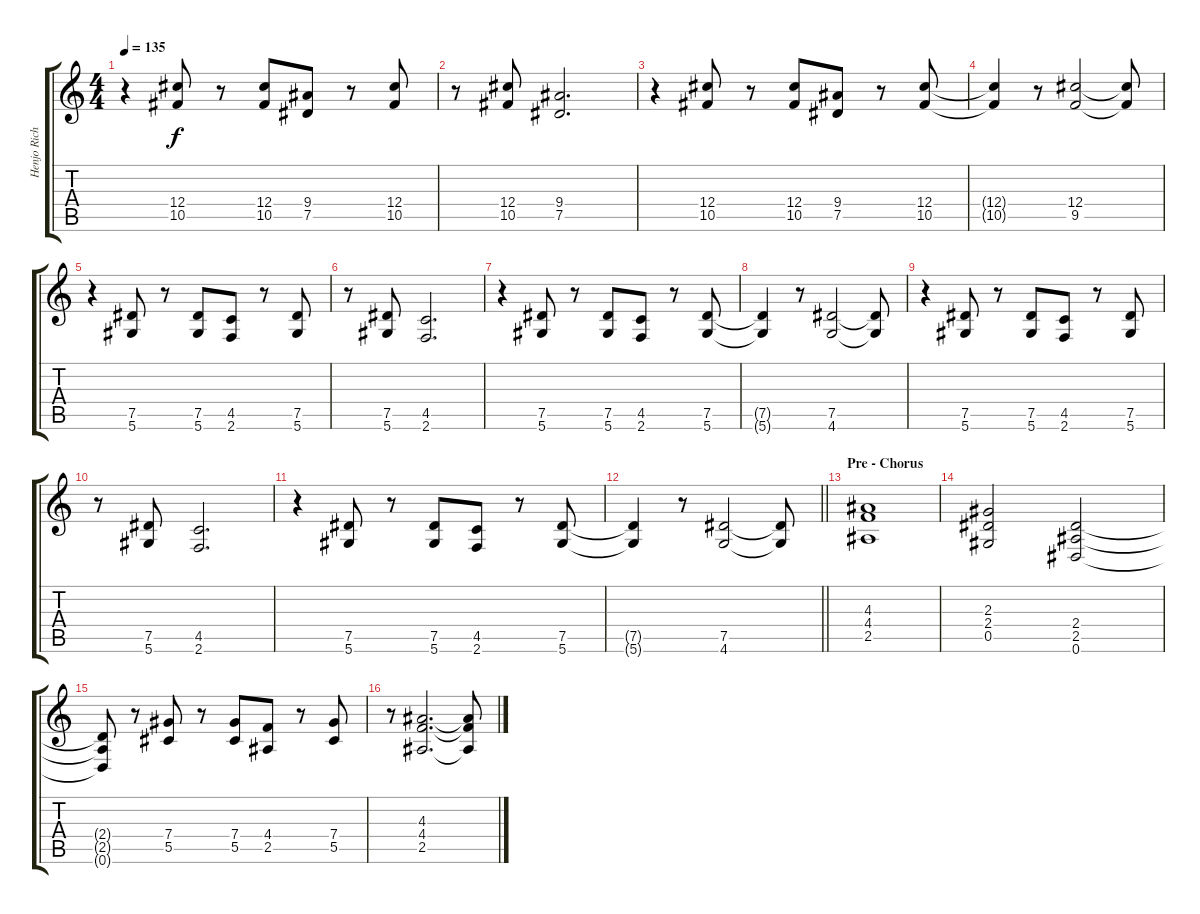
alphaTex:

\track ("Henjo Richter" "Henjo Rich") {instrument overdrivenguitar}
\staff {score tabs}
\tuning (Eb4 Bb3 Gb3 Db3 Ab2 Eb2) {hide}
\ts (4 4)
\tempo 135
\clef g2
\ks c
r.4{dy f} (12.4 10.5).8 r.8 (12.4 10.5).8 (9.4 7.5).8 r.8 (12.4 10.5).8 |
r.8 (12.4 10.5).8 (9.4 7.5).2{d} |
r.4 (12.4 10.5).8 r.8 (12.4 10.5).8 (9.4 7.5).8 r.8 (12.4 10.5).8 |
(12.4{t} 10.5{t}).4 r.8 (12.4 9.5).2 (12.4{t} 9.5{t}).8 |
r.4 (7.5 5.6).8 r.8 (7.5 5.6).8 (4.5 2.6).8 r.8 (7.5 5.6).8 |
r.8 (7.5 5.6).8 (4.5 2.6).2{d} |
r.4 (7.5 5.6).8 r.8 (7.5 5.6).8 (4.5 2.6).8 r.8 (7.5 5.6).8 |
(7.5{t} 5.6{t}).4 r.8 (7.5 4.6).2 (7.5{t} 4.6{t}).8 |
r.4 (7.5 5.6).8 r.8 (7.5 5.6).8 (4.5 2.6).8 r.8 (7.5 5.6).8 |
r.8 (7.5 5.6).8 (4.5 2.6).2{d} |
r.4 (7.5 5.6).8 r.8 (7.5 5.6).8 (4.5 2.6).8 r.8 (7.5 5.6).8 |
\barLineRight lightlight
(7.5{t} 5.6{t}).4 r.8 (7.5 4.6).2 (7.5{t} 4.6{t}).8 |
\section ("" "Pre - Chorus")
(4.3 4.4 2.5).1 |
(2.3 2.4 0.5).2 (2.4 2.5 0.6).2 |
(2.4{t} 2.5{t} 0.6{t}).8 r.8 (7.4 5.5).8 r.8 (7.4 5.5).8 (4.4 2.5).8 r.8 (7.4 5.5).8 |
r.8 (4.3 4.4 2.5).2{d} (4.3{t} 4.4{t} 2.5{t}).8
